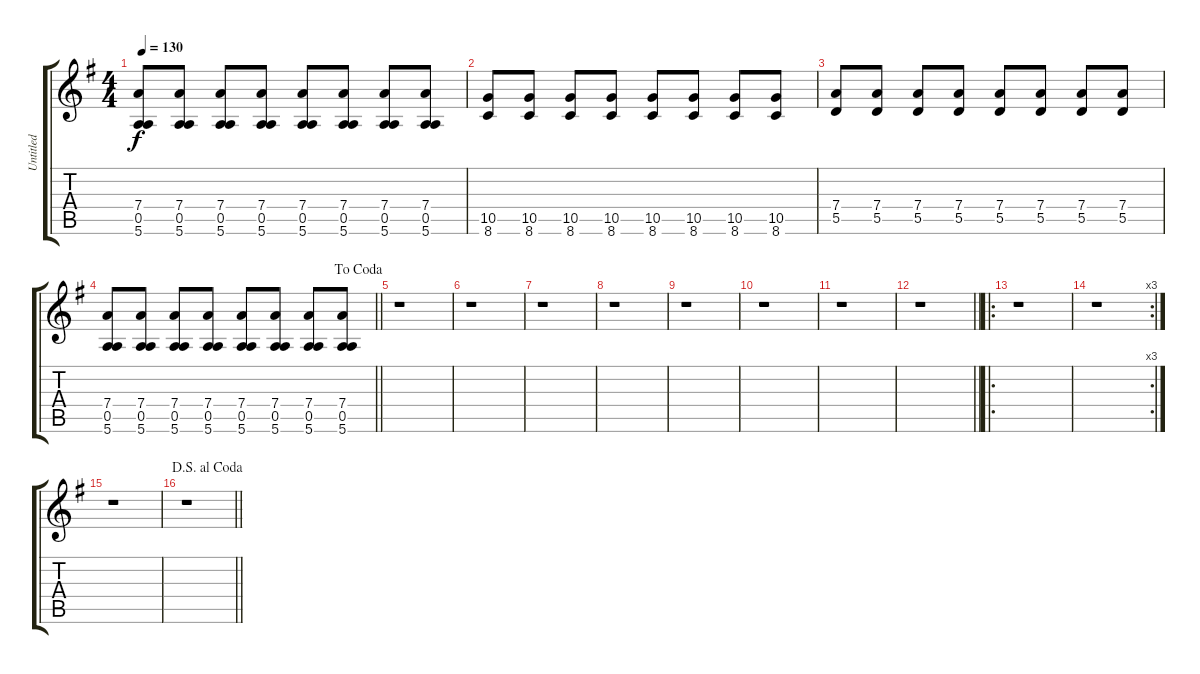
\track ("Untitled" "Untitled") {instrument distortionguitar}
\staff {score tabs}
\tuning (E4 B3 G3 D3 A2 E2) {hide}
\ts (4 4)
\tempo 130
\clef g2
\ks g
(7.4 0.5 5.6).8{dy f} (7.4 0.5 5.6).8 (7.4 0.5 5.6).8 (7.4 0.5 5.6).8 (7.4 0.5 5.6).8 (7.4 0.5 5.6).8 (7.4 0.5 5.6).8 (7.4 0.5 5.6).8 |
(10.5 8.6).8 (10.5 8.6).8 (10.5 8.6).8 (10.5 8.6).8 (10.5 8.6).8 (10.5 8.6).8 (10.5 8.6).8 (10.5 8.6).8 |
(7.4 5.5).8 (7.4 5.5).8 (7.4 5.5).8 (7.4 5.5).8 (7.4 5.5).8 (7.4 5.5).8 (7.4 5.5).8 (7.4 5.5).8 |
\jump dacoda
\barLineRight lightlight
(7.4 0.5 5.6).8 (7.4 0.5 5.6).8 (7.4 0.5 5.6).8 (7.4 0.5 5.6).8 (7.4 0.5 5.6).8 (7.4 0.5 5.6).8 (7.4 0.5 5.6).8 (7.4 0.5 5.6).8 |
r.1 |
r.1 |
r.1 |
r.1 |
r.1 |
r.1 |
r.1 |
\barLineRight lightlight
r.1 |
\ro
r.1 |
\rc 3
r.1 |
r.1 |
\jump dalsegnoalcoda
\barLineRight lightlight
r.1
